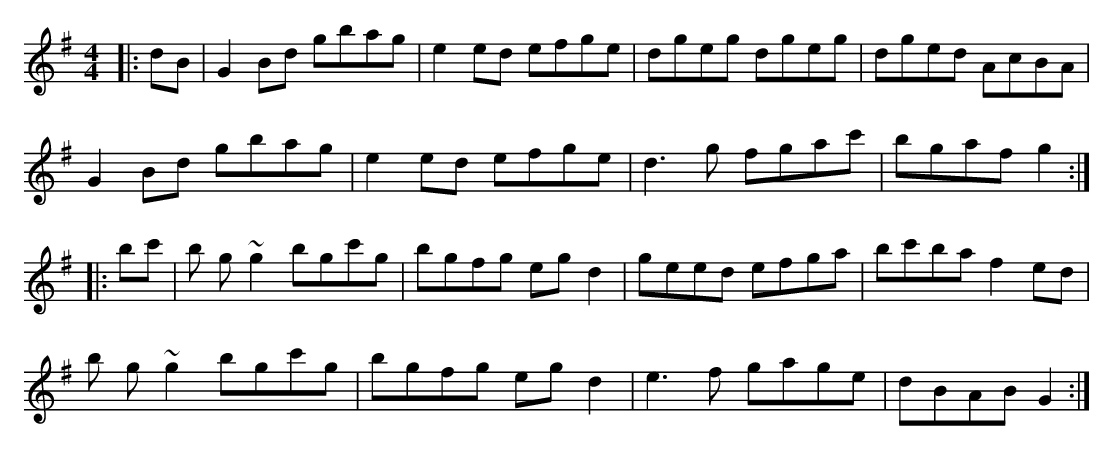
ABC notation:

X:1
M:4/4
K:G
|:dB| G2 Bd gbag|e2 ed efge|dgeg dgeg|dged AcBA|
 G2 Bd gbag|e2 ed efge|d3g fgac'|bgaf g2:|
|:bc'|b g~g2 bgc'g|bgfg egd2|geed efga|bc'ba f2 ed|
b g~g2 bgc'g|bgfg egd2|e3f gage|dBAB G2:|
